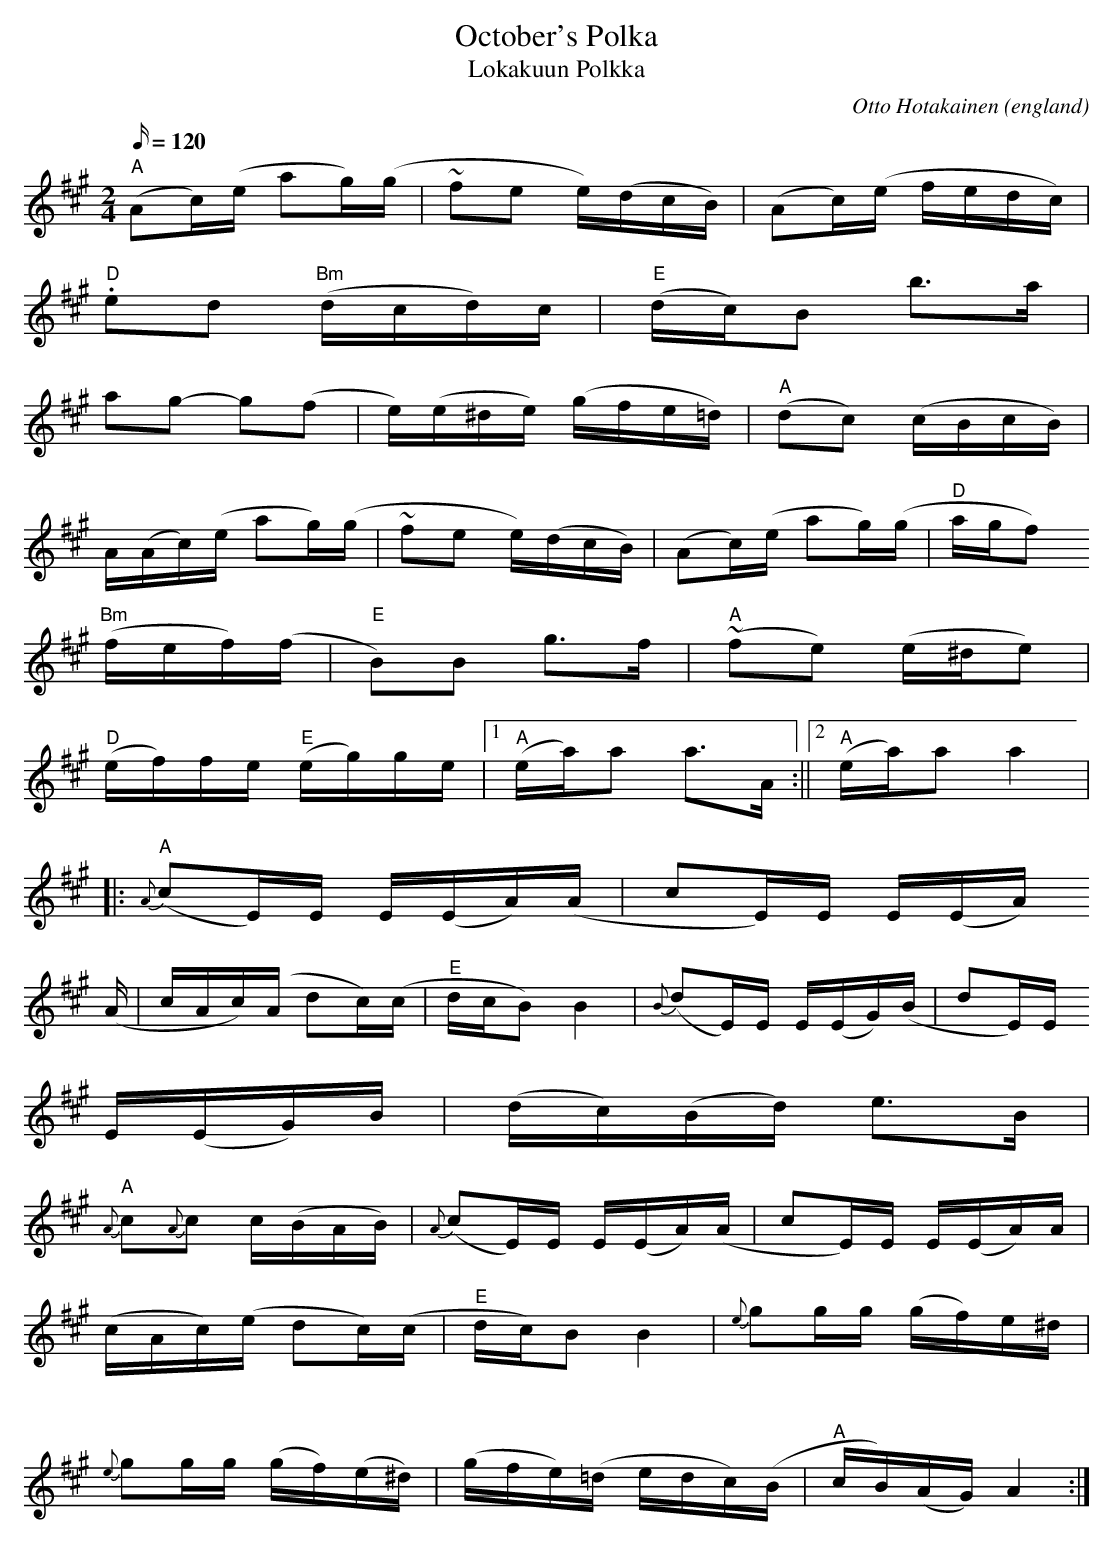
X:1
T:October's Polka
T:Lokakuun Polkka
O:england
M:2/4
L:1/16
Q:120
C:Otto Hotakainen
K:A
V "A" (A2c)(e a2g)(g| ~f2e2  e)(dcB)| (A2c)(e fedc)|
"D" .e2"_"d2  "Bm" (dcd)c | "E" (dc)B2 b3a|
a2g2- g2(f2 | e)(e^de) (gfe=d) | "A" (d2c2) (cBcB) |
A(Ac)(e a2g)(g | ~f2e2 e)(dcB) | (A2c)(e a2g)(g |"D" agf2)
"Bm" (fef)(f | "E" B2)B2 g3f | "A" (~f2e2) (e^de2)|
"D"(ef)fe "E" (eg)ge |1"A" (ea)a2 a3A :||2 "A" (ea)a2 a4|
|: "A" V{A}(c2E)E E(EA)(A | c2E)E E(EA)
(A | cAc)(A d2c)(c | "E"dcB2)B4 | {B}(d2E)E E(EG)(B | d2E)E
E(EG)VB | V(dc)(Bd) e3B|
"A"{A}c2{A}c2 c(BAB) |{A}(c2E)E E(EA)(A| c2E)E E(EA)VA|
V(cAc)(e d2c)(c | "E"dc)B2 B4 | {e}g2gg  (gf)e^d |
{e}g2gg (gf)(e^d) | (gfe)(=d edc)(B | "A"cB)(AG) A4 :|]
